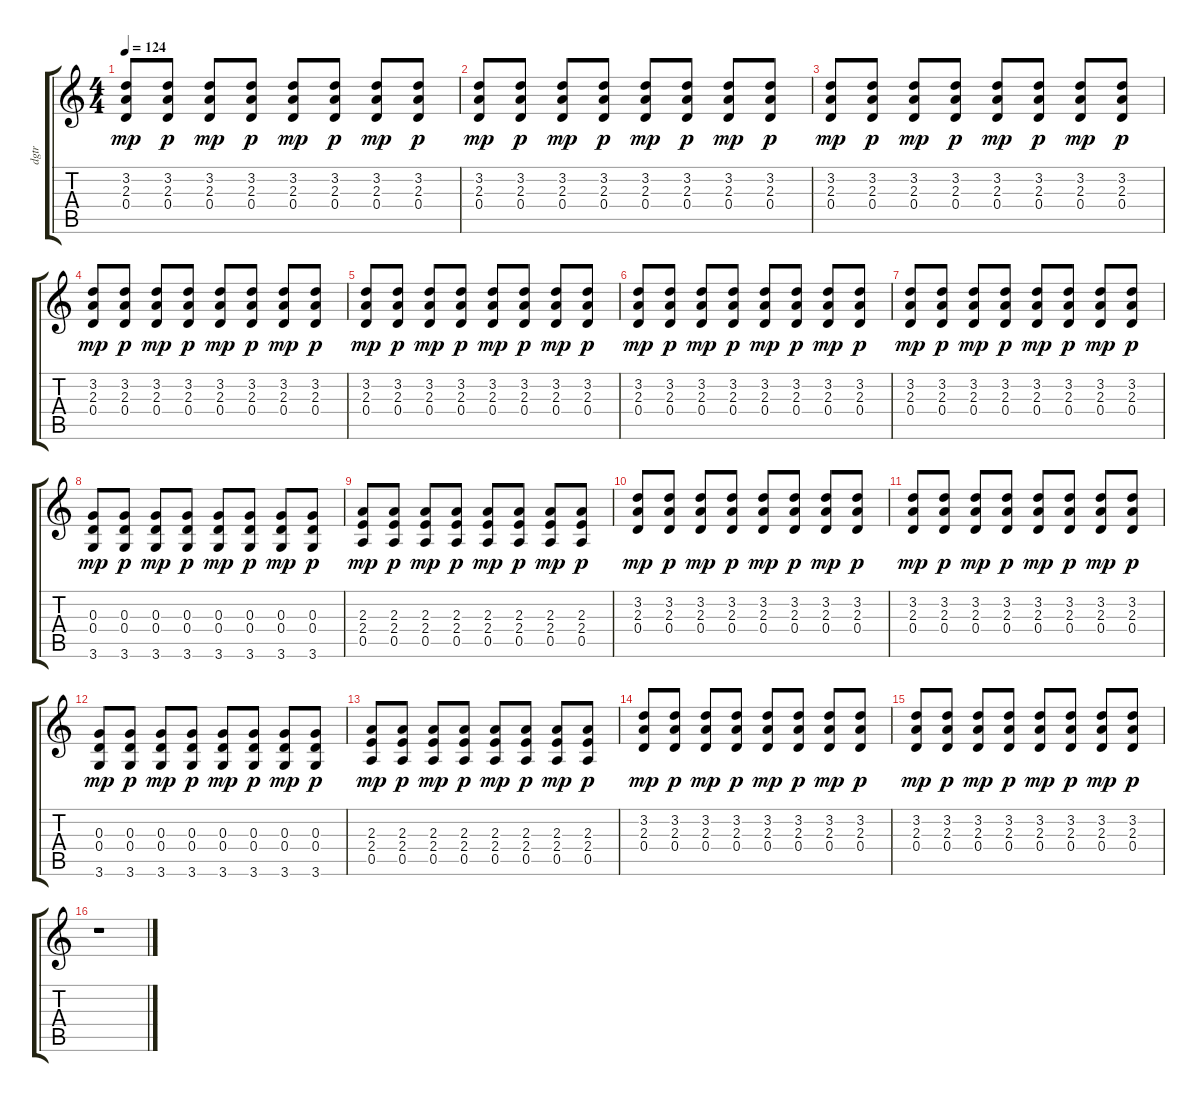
\track ("dgtr" "dgtr") {instrument distortionguitar}
\staff {score tabs}
\tuning (E4 B3 G3 D3 A2 E2) {hide}
\ts (4 4)
\tempo 124
\clef g2
\ks c
(3.2 2.3 0.4).8{dy mp} (3.2 2.3 0.4).8{dy p} (3.2 2.3 0.4).8{dy mp} (3.2 2.3 0.4).8{dy p} (3.2 2.3 0.4).8{dy mp} (3.2 2.3 0.4).8{dy p} (3.2 2.3 0.4).8{dy mp} (3.2 2.3 0.4).8{dy p} |
(3.2 2.3 0.4).8{dy mp} (3.2 2.3 0.4).8{dy p} (3.2 2.3 0.4).8{dy mp} (3.2 2.3 0.4).8{dy p} (3.2 2.3 0.4).8{dy mp} (3.2 2.3 0.4).8{dy p} (3.2 2.3 0.4).8{dy mp} (3.2 2.3 0.4).8{dy p} |
(3.2 2.3 0.4).8{dy mp} (3.2 2.3 0.4).8{dy p} (3.2 2.3 0.4).8{dy mp} (3.2 2.3 0.4).8{dy p} (3.2 2.3 0.4).8{dy mp} (3.2 2.3 0.4).8{dy p} (3.2 2.3 0.4).8{dy mp} (3.2 2.3 0.4).8{dy p} |
(3.2 2.3 0.4).8{dy mp} (3.2 2.3 0.4).8{dy p} (3.2 2.3 0.4).8{dy mp} (3.2 2.3 0.4).8{dy p} (3.2 2.3 0.4).8{dy mp} (3.2 2.3 0.4).8{dy p} (3.2 2.3 0.4).8{dy mp} (3.2 2.3 0.4).8{dy p} |
(3.2 2.3 0.4).8{dy mp} (3.2 2.3 0.4).8{dy p} (3.2 2.3 0.4).8{dy mp} (3.2 2.3 0.4).8{dy p} (3.2 2.3 0.4).8{dy mp} (3.2 2.3 0.4).8{dy p} (3.2 2.3 0.4).8{dy mp} (3.2 2.3 0.4).8{dy p} |
(3.2 2.3 0.4).8{dy mp} (3.2 2.3 0.4).8{dy p} (3.2 2.3 0.4).8{dy mp} (3.2 2.3 0.4).8{dy p} (3.2 2.3 0.4).8{dy mp} (3.2 2.3 0.4).8{dy p} (3.2 2.3 0.4).8{dy mp} (3.2 2.3 0.4).8{dy p} |
(3.2 2.3 0.4).8{dy mp} (3.2 2.3 0.4).8{dy p} (3.2 2.3 0.4).8{dy mp} (3.2 2.3 0.4).8{dy p} (3.2 2.3 0.4).8{dy mp} (3.2 2.3 0.4).8{dy p} (3.2 2.3 0.4).8{dy mp} (3.2 2.3 0.4).8{dy p} |
(0.3 0.4 3.6).8{dy mp} (0.3 0.4 3.6).8{dy p} (0.3 0.4 3.6).8{dy mp} (0.3 0.4 3.6).8{dy p} (0.3 0.4 3.6).8{dy mp} (0.3 0.4 3.6).8{dy p} (0.3 0.4 3.6).8{dy mp} (0.3 0.4 3.6).8{dy p} |
(2.3 2.4 0.5).8{dy mp} (2.3 2.4 0.5).8{dy p} (2.3 2.4 0.5).8{dy mp} (2.3 2.4 0.5).8{dy p} (2.3 2.4 0.5).8{dy mp} (2.3 2.4 0.5).8{dy p} (2.3 2.4 0.5).8{dy mp} (2.3 2.4 0.5).8{dy p} |
(3.2 2.3 0.4).8{dy mp} (3.2 2.3 0.4).8{dy p} (3.2 2.3 0.4).8{dy mp} (3.2 2.3 0.4).8{dy p} (3.2 2.3 0.4).8{dy mp} (3.2 2.3 0.4).8{dy p} (3.2 2.3 0.4).8{dy mp} (3.2 2.3 0.4).8{dy p} |
(3.2 2.3 0.4).8{dy mp} (3.2 2.3 0.4).8{dy p} (3.2 2.3 0.4).8{dy mp} (3.2 2.3 0.4).8{dy p} (3.2 2.3 0.4).8{dy mp} (3.2 2.3 0.4).8{dy p} (3.2 2.3 0.4).8{dy mp} (3.2 2.3 0.4).8{dy p} |
(0.3 0.4 3.6).8{dy mp} (0.3 0.4 3.6).8{dy p} (0.3 0.4 3.6).8{dy mp} (0.3 0.4 3.6).8{dy p} (0.3 0.4 3.6).8{dy mp} (0.3 0.4 3.6).8{dy p} (0.3 0.4 3.6).8{dy mp} (0.3 0.4 3.6).8{dy p} |
(2.3 2.4 0.5).8{dy mp} (2.3 2.4 0.5).8{dy p} (2.3 2.4 0.5).8{dy mp} (2.3 2.4 0.5).8{dy p} (2.3 2.4 0.5).8{dy mp} (2.3 2.4 0.5).8{dy p} (2.3 2.4 0.5).8{dy mp} (2.3 2.4 0.5).8{dy p} |
(3.2 2.3 0.4).8{dy mp} (3.2 2.3 0.4).8{dy p} (3.2 2.3 0.4).8{dy mp} (3.2 2.3 0.4).8{dy p} (3.2 2.3 0.4).8{dy mp} (3.2 2.3 0.4).8{dy p} (3.2 2.3 0.4).8{dy mp} (3.2 2.3 0.4).8{dy p} |
(3.2 2.3 0.4).8{dy mp} (3.2 2.3 0.4).8{dy p} (3.2 2.3 0.4).8{dy mp} (3.2 2.3 0.4).8{dy p} (3.2 2.3 0.4).8{dy mp} (3.2 2.3 0.4).8{dy p} (3.2 2.3 0.4).8{dy mp} (3.2 2.3 0.4).8{dy p} |
r.1
